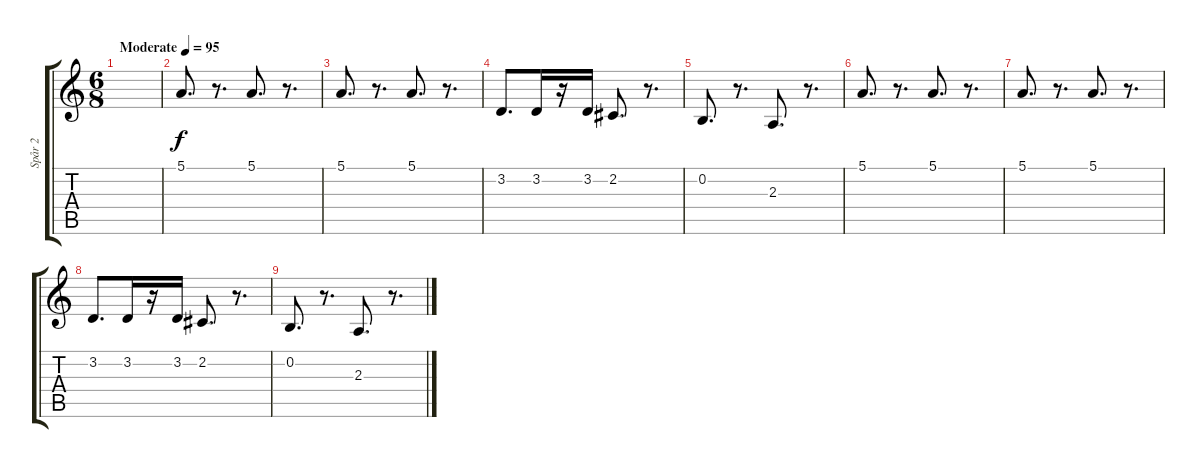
\track ("Spår 2" "Spår 2") {instrument bassoon}
\staff {score tabs}
\tuning (E4 B3 G3 D3 A2 E2) {hide}
\ts (6 8)
\tempo (95 "Moderate")
\clef g2
\ks c
|
5.1.8{d} r.8{d} 5.1.8{d} r.8{d} |
5.1.8{d} r.8{d} 5.1.8{d} r.8{d} |
3.2.8{d} 3.2.16 r.16 3.2.16 2.2.8{d} r.8{d} |
0.2.8{d} r.8{d} 2.3.8{d} r.8{d} |
5.1.8{d} r.8{d} 5.1.8{d} r.8{d} |
5.1.8{d} r.8{d} 5.1.8{d} r.8{d} |
3.2.8{d} 3.2.16 r.16 3.2.16 2.2.8{d} r.8{d} |
0.2.8{d} r.8{d} 2.3.8{d} r.8{d}
